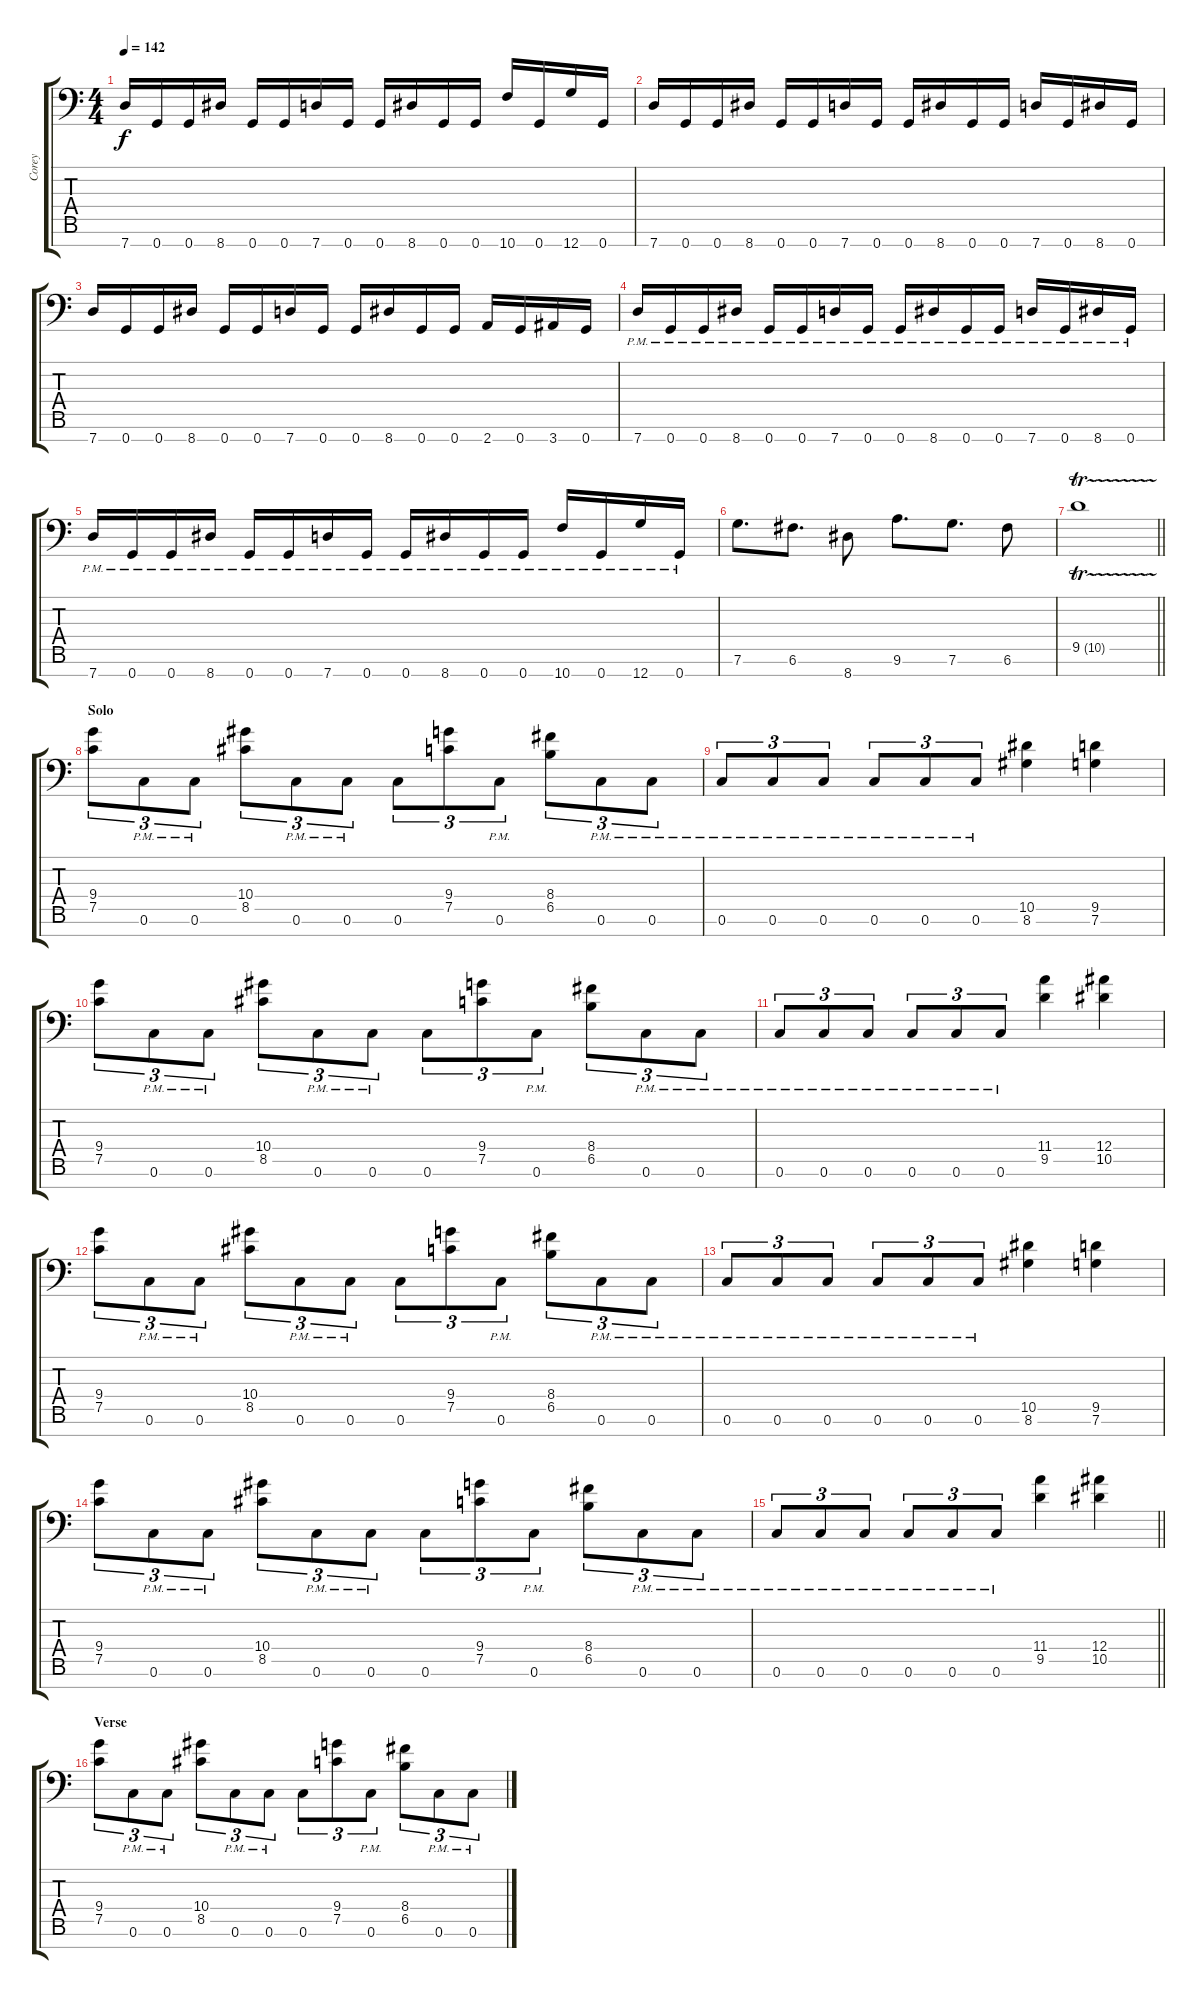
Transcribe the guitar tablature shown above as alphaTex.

\track ("Corey" "Corey") {instrument distortionguitar}
\staff {score tabs}
\tuning (C4 G3 Eb3 Bb2 F2 C2 G1) {hide}
\ts (4 4)
\tempo 142
\clef f4
\ks c
7.7.16{dy f} 0.7.16 0.7.16 8.7.16 0.7.16 0.7.16 7.7.16 0.7.16 0.7.16 8.7.16 0.7.16 0.7.16 10.7.16 0.7.16 12.7.16 0.7.16 |
7.7.16 0.7.16 0.7.16 8.7.16 0.7.16 0.7.16 7.7.16 0.7.16 0.7.16 8.7.16 0.7.16 0.7.16 7.7.16 0.7.16 8.7.16 0.7.16 |
7.7.16 0.7.16 0.7.16 8.7.16 0.7.16 0.7.16 7.7.16 0.7.16 0.7.16 8.7.16 0.7.16 0.7.16 2.7.16 0.7.16 3.7.16 0.7.16 |
7.7{pm}.16 0.7{pm}.16 0.7{pm}.16 8.7{pm}.16 0.7{pm}.16 0.7{pm}.16 7.7{pm}.16 0.7{pm}.16 0.7{pm}.16 8.7{pm}.16 0.7{pm}.16 0.7{pm}.16 7.7{pm}.16 0.7{pm}.16 8.7{pm}.16 0.7{pm}.16 |
7.7{pm}.16 0.7{pm}.16 0.7{pm}.16 8.7{pm}.16 0.7{pm}.16 0.7{pm}.16 7.7{pm}.16 0.7{pm}.16 0.7{pm}.16 8.7{pm}.16 0.7{pm}.16 0.7{pm}.16 10.7{pm}.16 0.7{pm}.16 12.7{pm}.16 0.7{pm}.16 |
7.6.8{d} 6.6.8{d} 8.7.8 9.6.8{d} 7.6.8{d} 6.6.8 |
\barLineRight lightlight
9.5{tr (10 16)}.1 |
\section ("" "Solo")
(9.4 7.5).8{tu (3 2)} 0.6{pm}.8{tu (3 2)} 0.6{pm}.8{tu (3 2)} (10.4 8.5).8{tu (3 2)} 0.6{pm}.8{tu (3 2)} 0.6{pm}.8{tu (3 2)} 0.6.8{tu (3 2)} (9.4 7.5).8{tu (3 2)} 0.6{pm}.8{tu (3 2)} (8.4 6.5).8{tu (3 2)} 0.6{pm}.8{tu (3 2)} 0.6{pm}.8{tu (3 2)} |
0.6{pm}.8{tu (3 2)} 0.6{pm}.8{tu (3 2)} 0.6{pm}.8{tu (3 2)} 0.6{pm}.8{tu (3 2)} 0.6{pm}.8{tu (3 2)} 0.6{pm}.8{tu (3 2)} (10.5 8.6).4 (9.5 7.6).4 |
(9.4 7.5).8{tu (3 2)} 0.6{pm}.8{tu (3 2)} 0.6{pm}.8{tu (3 2)} (10.4 8.5).8{tu (3 2)} 0.6{pm}.8{tu (3 2)} 0.6{pm}.8{tu (3 2)} 0.6.8{tu (3 2)} (9.4 7.5).8{tu (3 2)} 0.6{pm}.8{tu (3 2)} (8.4 6.5).8{tu (3 2)} 0.6{pm}.8{tu (3 2)} 0.6{pm}.8{tu (3 2)} |
0.6{pm}.8{tu (3 2)} 0.6{pm}.8{tu (3 2)} 0.6{pm}.8{tu (3 2)} 0.6{pm}.8{tu (3 2)} 0.6{pm}.8{tu (3 2)} 0.6{pm}.8{tu (3 2)} (11.4 9.5).4 (12.4 10.5).4 |
(9.4 7.5).8{tu (3 2)} 0.6{pm}.8{tu (3 2)} 0.6{pm}.8{tu (3 2)} (10.4 8.5).8{tu (3 2)} 0.6{pm}.8{tu (3 2)} 0.6{pm}.8{tu (3 2)} 0.6.8{tu (3 2)} (9.4 7.5).8{tu (3 2)} 0.6{pm}.8{tu (3 2)} (8.4 6.5).8{tu (3 2)} 0.6{pm}.8{tu (3 2)} 0.6{pm}.8{tu (3 2)} |
0.6{pm}.8{tu (3 2)} 0.6{pm}.8{tu (3 2)} 0.6{pm}.8{tu (3 2)} 0.6{pm}.8{tu (3 2)} 0.6{pm}.8{tu (3 2)} 0.6{pm}.8{tu (3 2)} (10.5 8.6).4 (9.5 7.6).4 |
(9.4 7.5).8{tu (3 2)} 0.6{pm}.8{tu (3 2)} 0.6{pm}.8{tu (3 2)} (10.4 8.5).8{tu (3 2)} 0.6{pm}.8{tu (3 2)} 0.6{pm}.8{tu (3 2)} 0.6.8{tu (3 2)} (9.4 7.5).8{tu (3 2)} 0.6{pm}.8{tu (3 2)} (8.4 6.5).8{tu (3 2)} 0.6{pm}.8{tu (3 2)} 0.6{pm}.8{tu (3 2)} |
\barLineRight lightlight
0.6{pm}.8{tu (3 2)} 0.6{pm}.8{tu (3 2)} 0.6{pm}.8{tu (3 2)} 0.6{pm}.8{tu (3 2)} 0.6{pm}.8{tu (3 2)} 0.6{pm}.8{tu (3 2)} (11.4 9.5).4 (12.4 10.5).4 |
\section ("" "Verse")
(9.4 7.5).8{tu (3 2)} 0.6{pm}.8{tu (3 2)} 0.6{pm}.8{tu (3 2)} (10.4 8.5).8{tu (3 2)} 0.6{pm}.8{tu (3 2)} 0.6{pm}.8{tu (3 2)} 0.6.8{tu (3 2)} (9.4 7.5).8{tu (3 2)} 0.6{pm}.8{tu (3 2)} (8.4 6.5).8{tu (3 2)} 0.6{pm}.8{tu (3 2)} 0.6{pm}.8{tu (3 2)}
